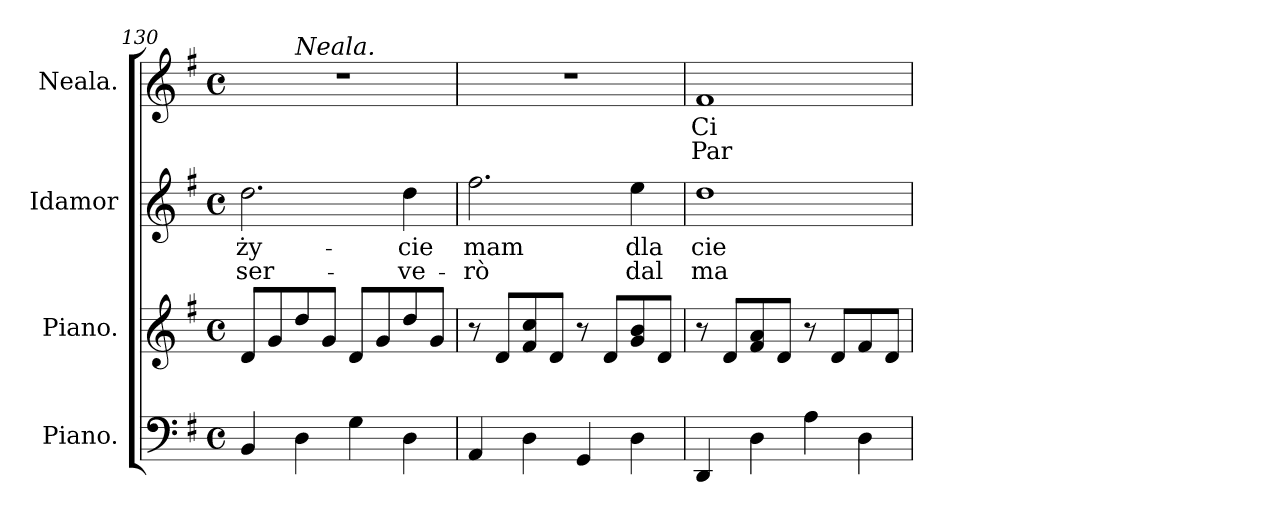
**kern	**kern	**kern	**text	**text	**kern	**text	**text
*part4	*part3	*part2	*part2	*part2	*part1	*part1	*part1
*staff4	*staff3	*staff2	*staff2	*staff2	*staff1	*staff1	*staff1
*I"Piano.	*I"Piano.	*I"Idamor	*	*	*I"Neala.	*	*
*	*	*I'I.	*	*	*I'N.	*	*
*clefF4	*clefG2	*clefG2	*	*	*clefG2	*	*
*k[f#]	*k[f#]	*k[f#]	*	*	*k[f#]	*	*
*M4/4	*M4/4	*M4/4	*	*	*M4/4	*	*
*met(c)	*met(c)	*met(c)	*	*	*met(c)	*	*
=130	=130	=130	=130	=130	=130	=130	=130
!	!	!	!	!	!LO:TX:a:t=Neala.	!	!
*	*	*	*	*	*^	*	*
4BB/	8d/L	2.dd\	ży-	-ser-	1r	4ryy	.	.
.	8g/	.	.	.	.	.	.	.
!	!	!	!	!	!	!LO:TX:a:i:t=Neala.	!	!
4D\	8dd/	.	.	.	.	2.ryy	.	.
.	8g/J	.	.	.	.	.	.	.
4G\	8d/L	.	.	.	.	.	.	.
.	8g/	.	.	.	.	.	.	.
4D\	8dd/	4dd\	-cie	-ve-	.	.	.	.
.	8g/J	.	.	.	.	.	.	.
*	*	*	*	*	*v	*v	*	*
=131	=131	=131	=131	=131	=131	=131	=131
4AA/	8r	2.ff#\	mam	-rò	1r	.	.
.	8d/L	.	.	.	.	.	.
4D\	8f#/ 8cc/	.	.	.	.	.	.
.	8d/J	.	.	.	.	.	.
4GG/	8r	.	.	.	.	.	.
.	8d/L	.	.	.	.	.	.
4D\	8g/ 8b/	4ee\	dla	dal	.	.	.
.	8d/J	.	.	.	.	.	.
=132	=132	=132	=132	=132	=132	=132	=132
4DD/	8r	1dd	cie-	ma-	1f#	Ci-	Par-
.	8d/L	.	.	.	.	.	.
4D\	8f#/ 8a/	.	.	.	.	.	.
.	8d/J	.	.	.	.	.	.
4A\	8r	.	.	.	.	.	.
.	8d/L	.	.	.	.	.	.
4D\	8f#/	.	.	.	.	.	.
.	8d/J	.	.	.	.	.	.
=	=	=	=	=	=	=	=
*-	*-	*-	*-	*-	*-	*-	*-
